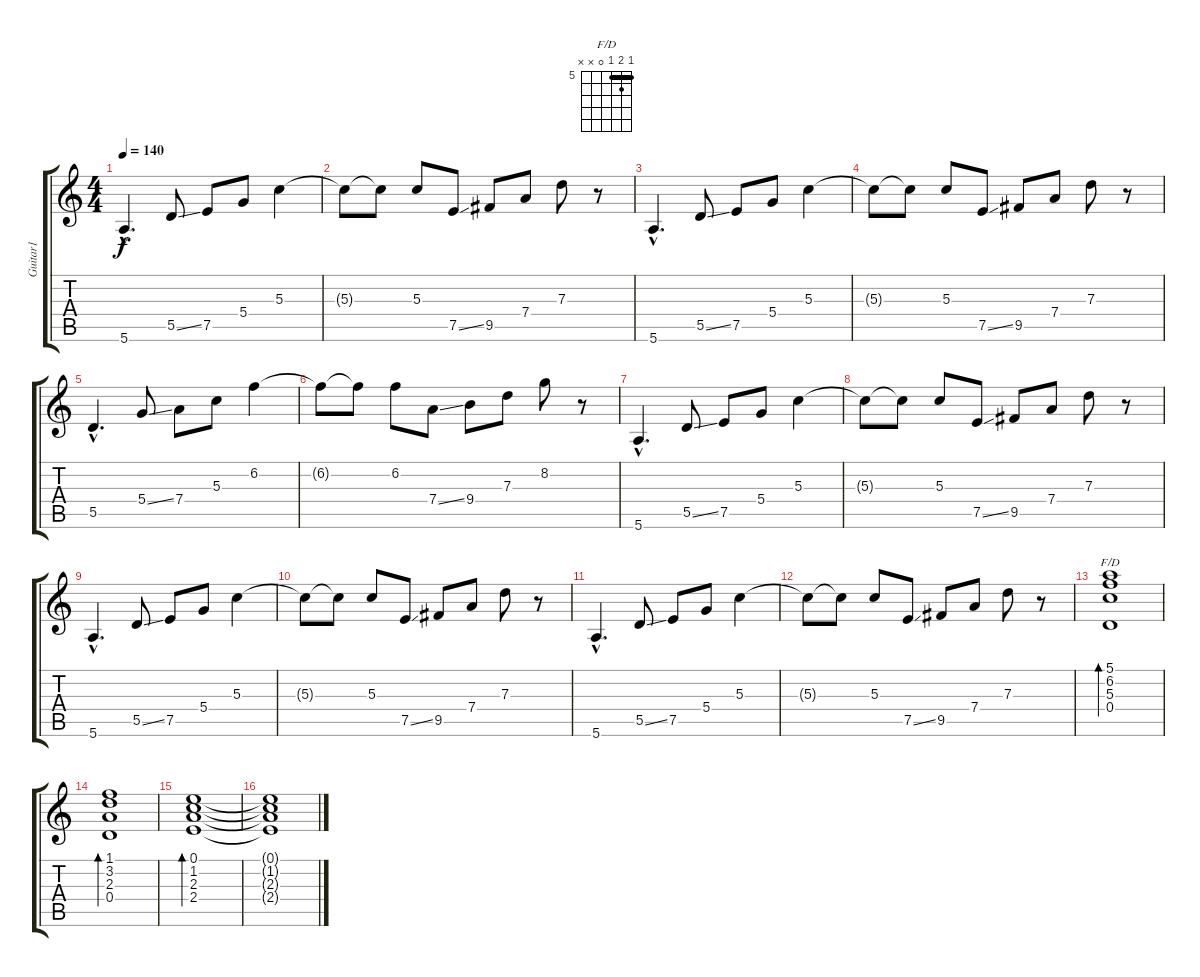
\track ("Guitar1" "Guitar1") {instrument electricguitarclean}
\staff {score tabs}
\tuning (E4 B3 G3 D3 A2 E2) {hide}
\chord ("F/D" 5 6 5 0 x x) {firstfret 5 barre 5}
\ts (4 4)
\tempo 140
\clef g2
\ks c
5.6{hac}.4{d dy f} 5.5{ss}.8 7.5.8 5.4.8 5.3.4 |
5.3{t}.8 5.3{t}.8 5.3.8 7.5{ss}.8 9.5.8 7.4.8 7.3.8 r.8 |
5.6{hac}.4{d} 5.5{ss}.8 7.5.8 5.4.8 5.3.4 |
5.3{t}.8 5.3{t}.8 5.3.8 7.5{ss}.8 9.5.8 7.4.8 7.3.8 r.8 |
5.5{hac}.4{d} 5.4{ss}.8 7.4.8 5.3.8 6.2.4 |
6.2{t}.8 6.2{t}.8 6.2.8 7.4{ss}.8 9.4.8 7.3.8 8.2.8 r.8 |
5.6{hac}.4{d} 5.5{ss}.8 7.5.8 5.4.8 5.3.4 |
5.3{t}.8 5.3{t}.8 5.3.8 7.5{ss}.8 9.5.8 7.4.8 7.3.8 r.8 |
5.6{hac}.4{d} 5.5{ss}.8 7.5.8 5.4.8 5.3.4 |
5.3{t}.8 5.3{t}.8 5.3.8 7.5{ss}.8 9.5.8 7.4.8 7.3.8 r.8 |
5.6{hac}.4{d} 5.5{ss}.8 7.5.8 5.4.8 5.3.4 |
5.3{t}.8 5.3{t}.8 5.3.8 7.5{ss}.8 9.5.8 7.4.8 7.3.8 r.8 |
(5.1 6.2 5.3 0.4).1{bd 240 ch "F/D"} |
(1.1 3.2 2.3 0.4).1{bd 240} |
(0.1 1.2 2.3 2.4).1{bd 240} |
(0.1{t} 1.2{t} 2.3{t} 2.4{t}).1
